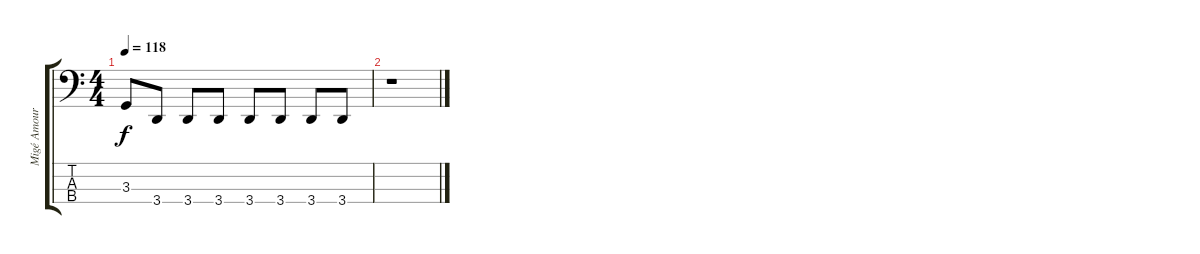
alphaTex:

\track ("Migé Amour (Bass)" "Migé Amour") {instrument electricbassfinger}
\staff {score tabs}
\tuning (D2 A1 E1 B0) {hide}
\ts (4 4)
\tempo 118
\clef f4
\ks c
3.3{t}.8{dy f} 3.4.8 3.4.8 3.4.8 3.4.8 3.4.8 3.4.8 3.4.8 |
r.1
